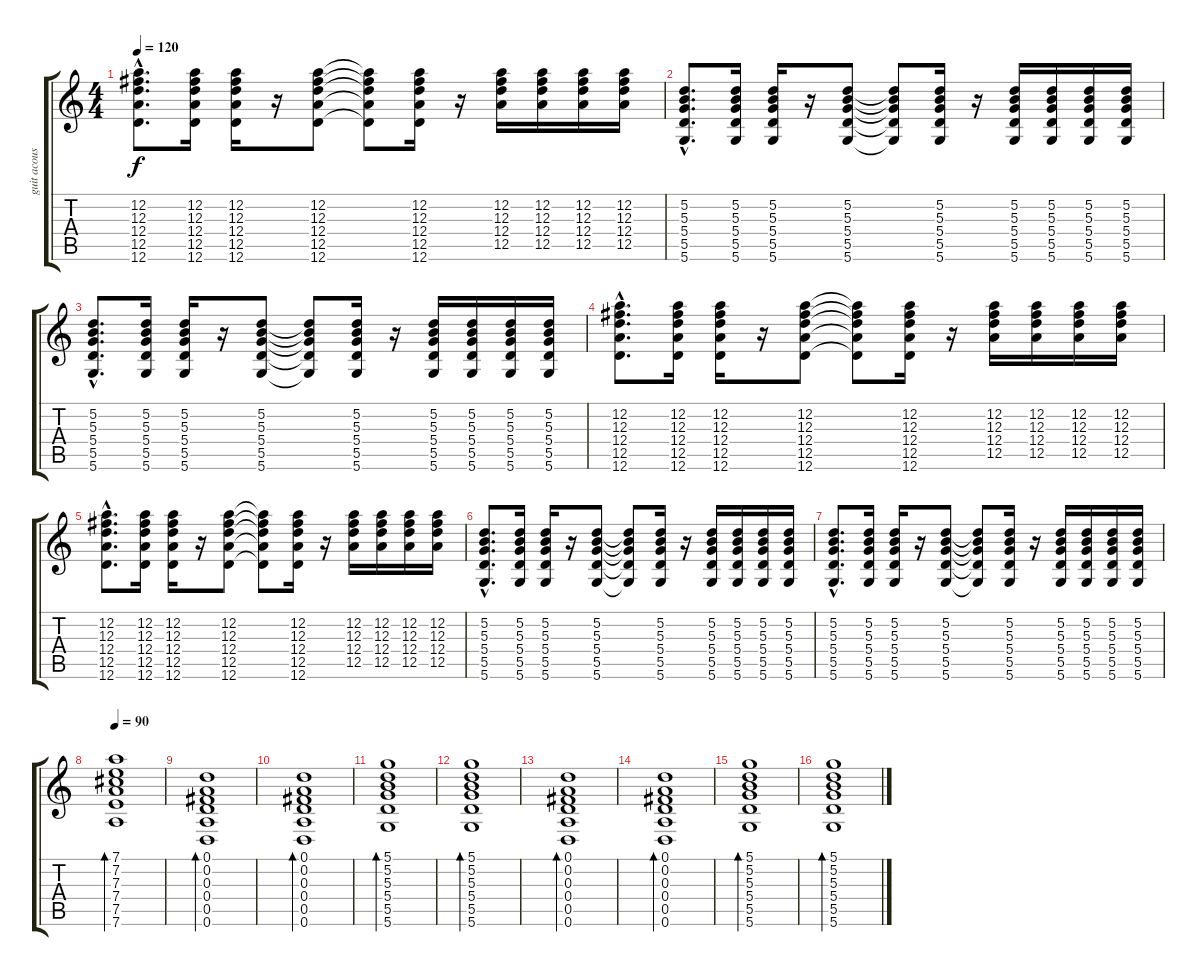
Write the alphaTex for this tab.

\track ("guit acoustique" "guit acous") {instrument electricguitarjazz}
\staff {score tabs}
\tuning (D4 A3 Gb3 D3 A2 D2) {hide}
\ts (4 4)
\tempo 120
\clef g2
\ks c
(12.2{hac} 12.3{hac} 12.4{hac} 12.5{hac} 12.6{hac}).8{d dy f} (12.2 12.3 12.4 12.5 12.6).16 (12.2 12.3 12.4 12.5 12.6).16 r.16 (12.2 12.3 12.4 12.5 12.6).8 (12.2{t} 12.3{t} 12.4{t} 12.5{t} 12.6{t}).8 (12.2 12.3 12.4 12.5 12.6).16 r.16 (12.2 12.3 12.4 12.5).16 (12.2 12.3 12.4 12.5).16 (12.2 12.3 12.4 12.5).16 (12.2 12.3 12.4 12.5).16 |
(5.2{hac} 5.3{hac} 5.4{hac} 5.5{hac} 5.6{hac}).8{d} (5.2 5.3 5.4 5.5 5.6).16 (5.2 5.3 5.4 5.5 5.6).16 r.16 (5.2 5.3 5.4 5.5 5.6).8 (5.2{t} 5.3{t} 5.4{t} 5.5{t} 5.6{t}).8 (5.2 5.3 5.4 5.5 5.6).16 r.16 (5.2 5.3 5.4 5.5 5.6).16 (5.2 5.3 5.4 5.5 5.6).16 (5.2 5.3 5.4 5.5 5.6).16 (5.2 5.3 5.4 5.5 5.6).16 |
(5.2{hac} 5.3{hac} 5.4{hac} 5.5{hac} 5.6{hac}).8{d} (5.2 5.3 5.4 5.5 5.6).16 (5.2 5.3 5.4 5.5 5.6).16 r.16 (5.2 5.3 5.4 5.5 5.6).8 (5.2{t} 5.3{t} 5.4{t} 5.5{t} 5.6{t}).8 (5.2 5.3 5.4 5.5 5.6).16 r.16 (5.2 5.3 5.4 5.5 5.6).16 (5.2 5.3 5.4 5.5 5.6).16 (5.2 5.3 5.4 5.5 5.6).16 (5.2 5.3 5.4 5.5 5.6).16 |
(12.2{hac} 12.3{hac} 12.4{hac} 12.5{hac} 12.6{hac}).8{d} (12.2 12.3 12.4 12.5 12.6).16 (12.2 12.3 12.4 12.5 12.6).16 r.16 (12.2 12.3 12.4 12.5 12.6).8 (12.2{t} 12.3{t} 12.4{t} 12.5{t} 12.6{t}).8 (12.2 12.3 12.4 12.5 12.6).16 r.16 (12.2 12.3 12.4 12.5).16 (12.2 12.3 12.4 12.5).16 (12.2 12.3 12.4 12.5).16 (12.2 12.3 12.4 12.5).16 |
(12.2{hac} 12.3{hac} 12.4{hac} 12.5{hac} 12.6{hac}).8{d} (12.2 12.3 12.4 12.5 12.6).16 (12.2 12.3 12.4 12.5 12.6).16 r.16 (12.2 12.3 12.4 12.5 12.6).8 (12.2{t} 12.3{t} 12.4{t} 12.5{t} 12.6{t}).8 (12.2 12.3 12.4 12.5 12.6).16 r.16 (12.2 12.3 12.4 12.5).16 (12.2 12.3 12.4 12.5).16 (12.2 12.3 12.4 12.5).16 (12.2 12.3 12.4 12.5).16 |
(5.2{hac} 5.3{hac} 5.4{hac} 5.5{hac} 5.6{hac}).8{d} (5.2 5.3 5.4 5.5 5.6).16 (5.2 5.3 5.4 5.5 5.6).16 r.16 (5.2 5.3 5.4 5.5 5.6).8 (5.2{t} 5.3{t} 5.4{t} 5.5{t} 5.6{t}).8 (5.2 5.3 5.4 5.5 5.6).16 r.16 (5.2 5.3 5.4 5.5 5.6).16 (5.2 5.3 5.4 5.5 5.6).16 (5.2 5.3 5.4 5.5 5.6).16 (5.2 5.3 5.4 5.5 5.6).16 |
(5.2{hac} 5.3{hac} 5.4{hac} 5.5{hac} 5.6{hac}).8{d} (5.2 5.3 5.4 5.5 5.6).16 (5.2 5.3 5.4 5.5 5.6).16 r.16 (5.2 5.3 5.4 5.5 5.6).8 (5.2{t} 5.3{t} 5.4{t} 5.5{t} 5.6{t}).8 (5.2 5.3 5.4 5.5 5.6).16 r.16 (5.2 5.3 5.4 5.5 5.6).16 (5.2 5.3 5.4 5.5 5.6).16 (5.2 5.3 5.4 5.5 5.6).16 (5.2 5.3 5.4 5.5 5.6).16 |
\tempo 90
(7.1 7.2 7.3 7.4 7.5 7.6).1{bd 480} |
(0.1 0.2 0.3 0.4 0.5 0.6).1{bd 480} |
(0.1 0.2 0.3 0.4 0.5 0.6).1{bd 480} |
(5.1 5.2 5.3 5.4 5.5 5.6).1{bd 480} |
(5.1 5.2 5.3 5.4 5.5 5.6).1{bd 480} |
(0.1 0.2 0.3 0.4 0.5 0.6).1{bd 480} |
(0.1 0.2 0.3 0.4 0.5 0.6).1{bd 480} |
(5.1 5.2 5.3 5.4 5.5 5.6).1{bd 480} |
(5.1 5.2 5.3 5.4 5.5 5.6).1{bd 480}
